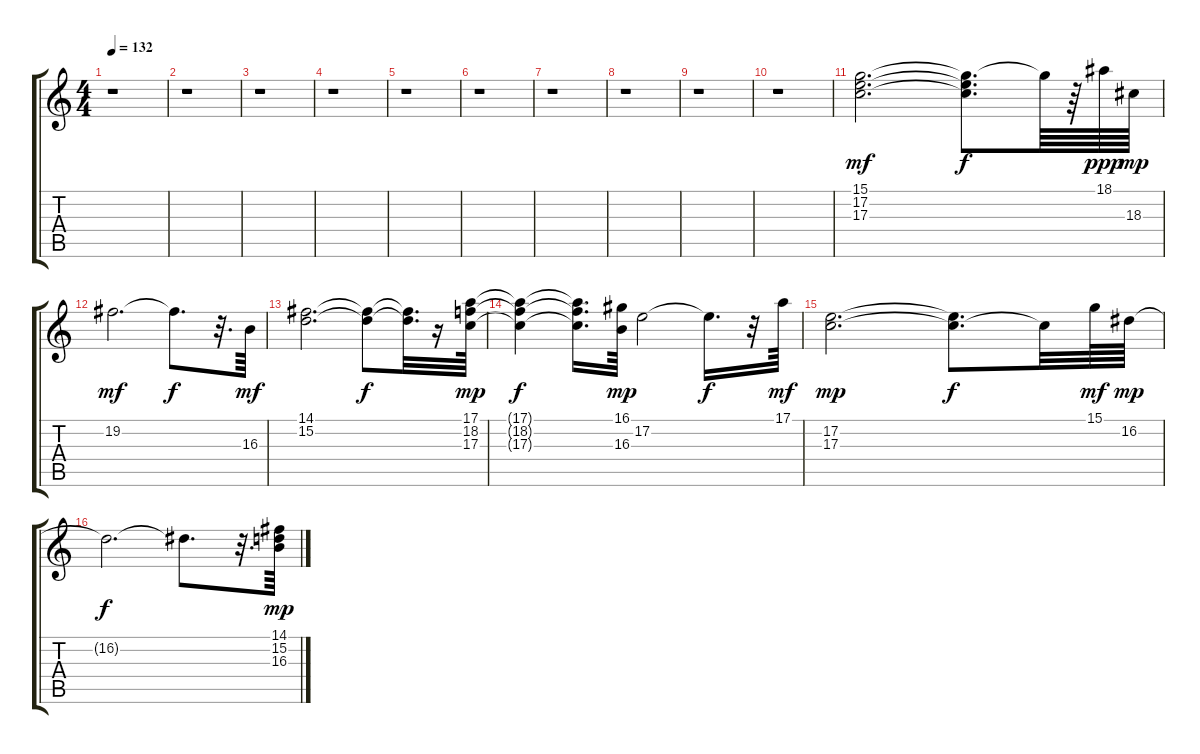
\track "" {instrument percussiveorgan}
\staff {score tabs}
\tuning (E4 B3 G3 D3 A2 E2) {hide}
\ts (4 4)
\tempo 132
\clef g2
\ks c
r.1{dy f} |
r.1 |
r.1 |
r.1 |
r.1 |
r.1 |
r.1 |
r.1 |
r.1 |
r.1 |
(15.1 17.2 17.3).2{d dy mf} (15.1{t} 17.2{t} 17.3{t}).8{d dy f} 15.1{t}.64 r.64 18.1.64{dy ppp} 18.3.64{dy mp} |
19.2.2{d dy mf} 19.2{t}.8{d dy f} r.32{d} 16.3.64{dy mf} |
(14.1 15.2).2{d} (14.1{t} 15.2{t}).8{dy f} (14.1{t} 15.2{t}).32{d} r.16 (17.1 18.2 17.3).64{dy mp} |
(17.1{t} 18.2{t} 17.3{t}).4{dy f} (17.1{t} 18.2{t} 17.3{t}).16{d} (16.1 16.3).64{dy mp} 17.2.2 17.2{t}.16{d dy f} r.32 17.1.64{dy mf} |
(17.2 17.3).2{d dy mp} (17.2{t} 17.3{t}).8{d dy f} 17.3{t}.32 15.1.64{dy mf} 16.2.64{dy mp} |
16.2{t}.2{d dy f} 16.2{t}.8{d} r.32{d} (14.1 15.2 16.3).64{dy mp}
